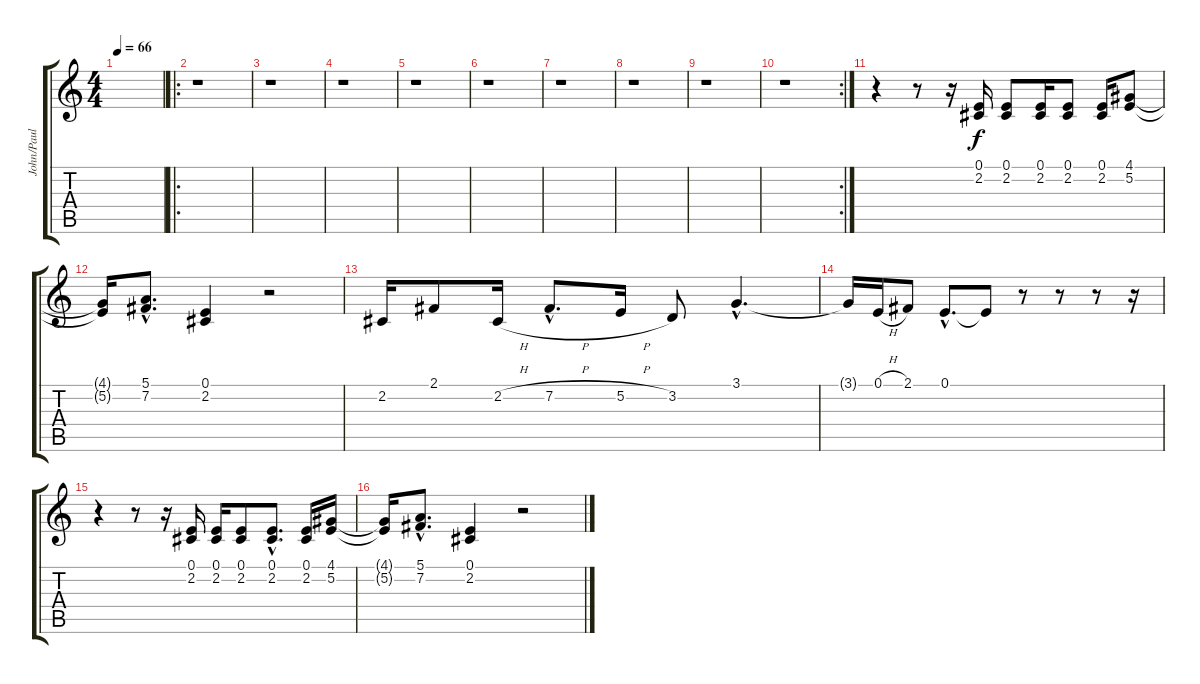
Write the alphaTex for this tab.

\track ("John/Paul" "John/Paul") {instrument lead6voice}
\staff {score tabs}
\tuning (E4 B3 G3 D3 A2 E2) {hide}
\ts (4 4)
\tempo 66
\clef g2
\ks c
|
\ro
r.1 |
r.1 |
r.1 |
r.1 |
r.1 |
r.1 |
r.1 |
r.1 |
\rc 2
r.1 |
r.4 r.8 r.16 (0.1 2.2).16 (0.1 2.2).8 (0.1 2.2).16 (0.1 2.2).8 (0.1 2.2).16 (4.1 5.2).8 |
(4.1{t} 5.2{t}).16 (5.1{hac} 7.2{hac}).8{d} (0.1 2.2).4 r.2 |
2.2.16 2.1.8 2.2{h}.16 7.2{h hac}.8{d} 5.2{h}.16 3.2.8 3.1{hac}.4{d} |
3.1{t}.16 0.1{h}.16 2.1.8 0.1{hac}.8{d} 0.1{t}.8 r.8 r.8 r.8 r.16 |
r.4 r.8 r.16 (0.1 2.2).16 (0.1 2.2).16 (0.1 2.2).8 (0.1{hac} 2.2{hac}).8{d} (0.1 2.2).16 (4.1 5.2).16 |
(4.1{t} 5.2{t}).16 (5.1{hac} 7.2{hac}).8{d} (0.1 2.2).4 r.2
